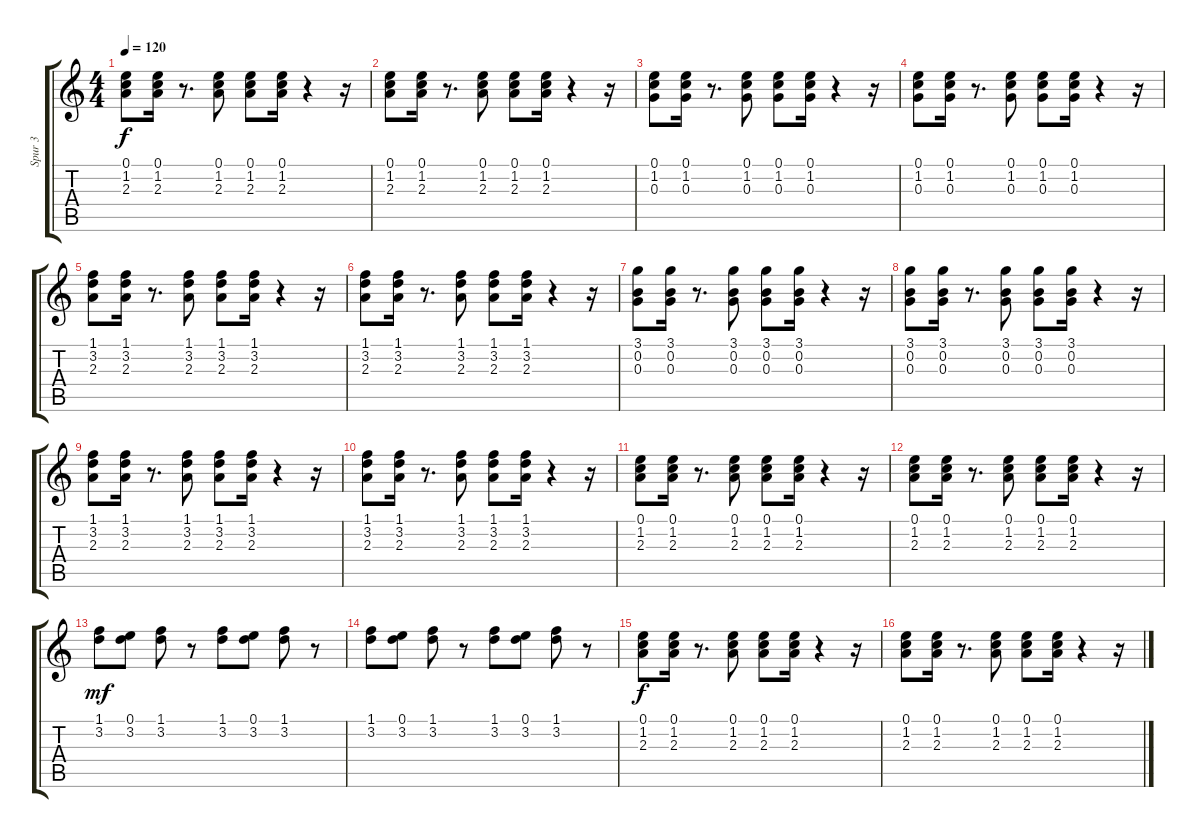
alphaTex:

\track ("Spur 3" "Spur 3") {instrument distortionguitar}
\staff {score tabs}
\tuning (E4 B3 G3 D3 A2 E2) {hide}
\ts (4 4)
\tempo 120
\clef g2
\ks c
(0.1 1.2 2.3).8{dy f} (0.1 1.2 2.3).16 r.8{d} (0.1 1.2 2.3).8 (0.1 1.2 2.3).8 (0.1 1.2 2.3).16 r.4 r.16 |
(0.1 1.2 2.3).8 (0.1 1.2 2.3).16 r.8{d} (0.1 1.2 2.3).8 (0.1 1.2 2.3).8 (0.1 1.2 2.3).16 r.4 r.16 |
(0.1 1.2 0.3).8 (0.1 1.2 0.3).16 r.8{d} (0.1 1.2 0.3).8 (0.1 1.2 0.3).8 (0.1 1.2 0.3).16 r.4 r.16 |
(0.1 1.2 0.3).8 (0.1 1.2 0.3).16 r.8{d} (0.1 1.2 0.3).8 (0.1 1.2 0.3).8 (0.1 1.2 0.3).16 r.4 r.16 |
(1.1 3.2 2.3).8 (1.1 3.2 2.3).16 r.8{d} (1.1 3.2 2.3).8 (1.1 3.2 2.3).8 (1.1 3.2 2.3).16 r.4 r.16 |
(1.1 3.2 2.3).8 (1.1 3.2 2.3).16 r.8{d} (1.1 3.2 2.3).8 (1.1 3.2 2.3).8 (1.1 3.2 2.3).16 r.4 r.16 |
(3.1 0.2 0.3).8 (3.1 0.2 0.3).16 r.8{d} (3.1 0.2 0.3).8 (3.1 0.2 0.3).8 (3.1 0.2 0.3).16 r.4 r.16 |
(3.1 0.2 0.3).8 (3.1 0.2 0.3).16 r.8{d} (3.1 0.2 0.3).8 (3.1 0.2 0.3).8 (3.1 0.2 0.3).16 r.4 r.16 |
(1.1 3.2 2.3).8 (1.1 3.2 2.3).16 r.8{d} (1.1 3.2 2.3).8 (1.1 3.2 2.3).8 (1.1 3.2 2.3).16 r.4 r.16 |
(1.1 3.2 2.3).8 (1.1 3.2 2.3).16 r.8{d} (1.1 3.2 2.3).8 (1.1 3.2 2.3).8 (1.1 3.2 2.3).16 r.4 r.16 |
(0.1 1.2 2.3).8 (0.1 1.2 2.3).16 r.8{d} (0.1 1.2 2.3).8 (0.1 1.2 2.3).8 (0.1 1.2 2.3).16 r.4 r.16 |
(0.1 1.2 2.3).8 (0.1 1.2 2.3).16 r.8{d} (0.1 1.2 2.3).8 (0.1 1.2 2.3).8 (0.1 1.2 2.3).16 r.4 r.16 |
(1.1 3.2).8{dy mf} (0.1 3.2).8 (1.1 3.2).8 r.8 (1.1 3.2).8 (0.1 3.2).8 (1.1 3.2).8 r.8 |
(1.1 3.2).8 (0.1 3.2).8 (1.1 3.2).8 r.8 (1.1 3.2).8 (0.1 3.2).8 (1.1 3.2).8 r.8 |
(0.1 1.2 2.3).8{dy f} (0.1 1.2 2.3).16 r.8{d} (0.1 1.2 2.3).8 (0.1 1.2 2.3).8 (0.1 1.2 2.3).16 r.4 r.16 |
(0.1 1.2 2.3).8 (0.1 1.2 2.3).16 r.8{d} (0.1 1.2 2.3).8 (0.1 1.2 2.3).8 (0.1 1.2 2.3).16 r.4 r.16
